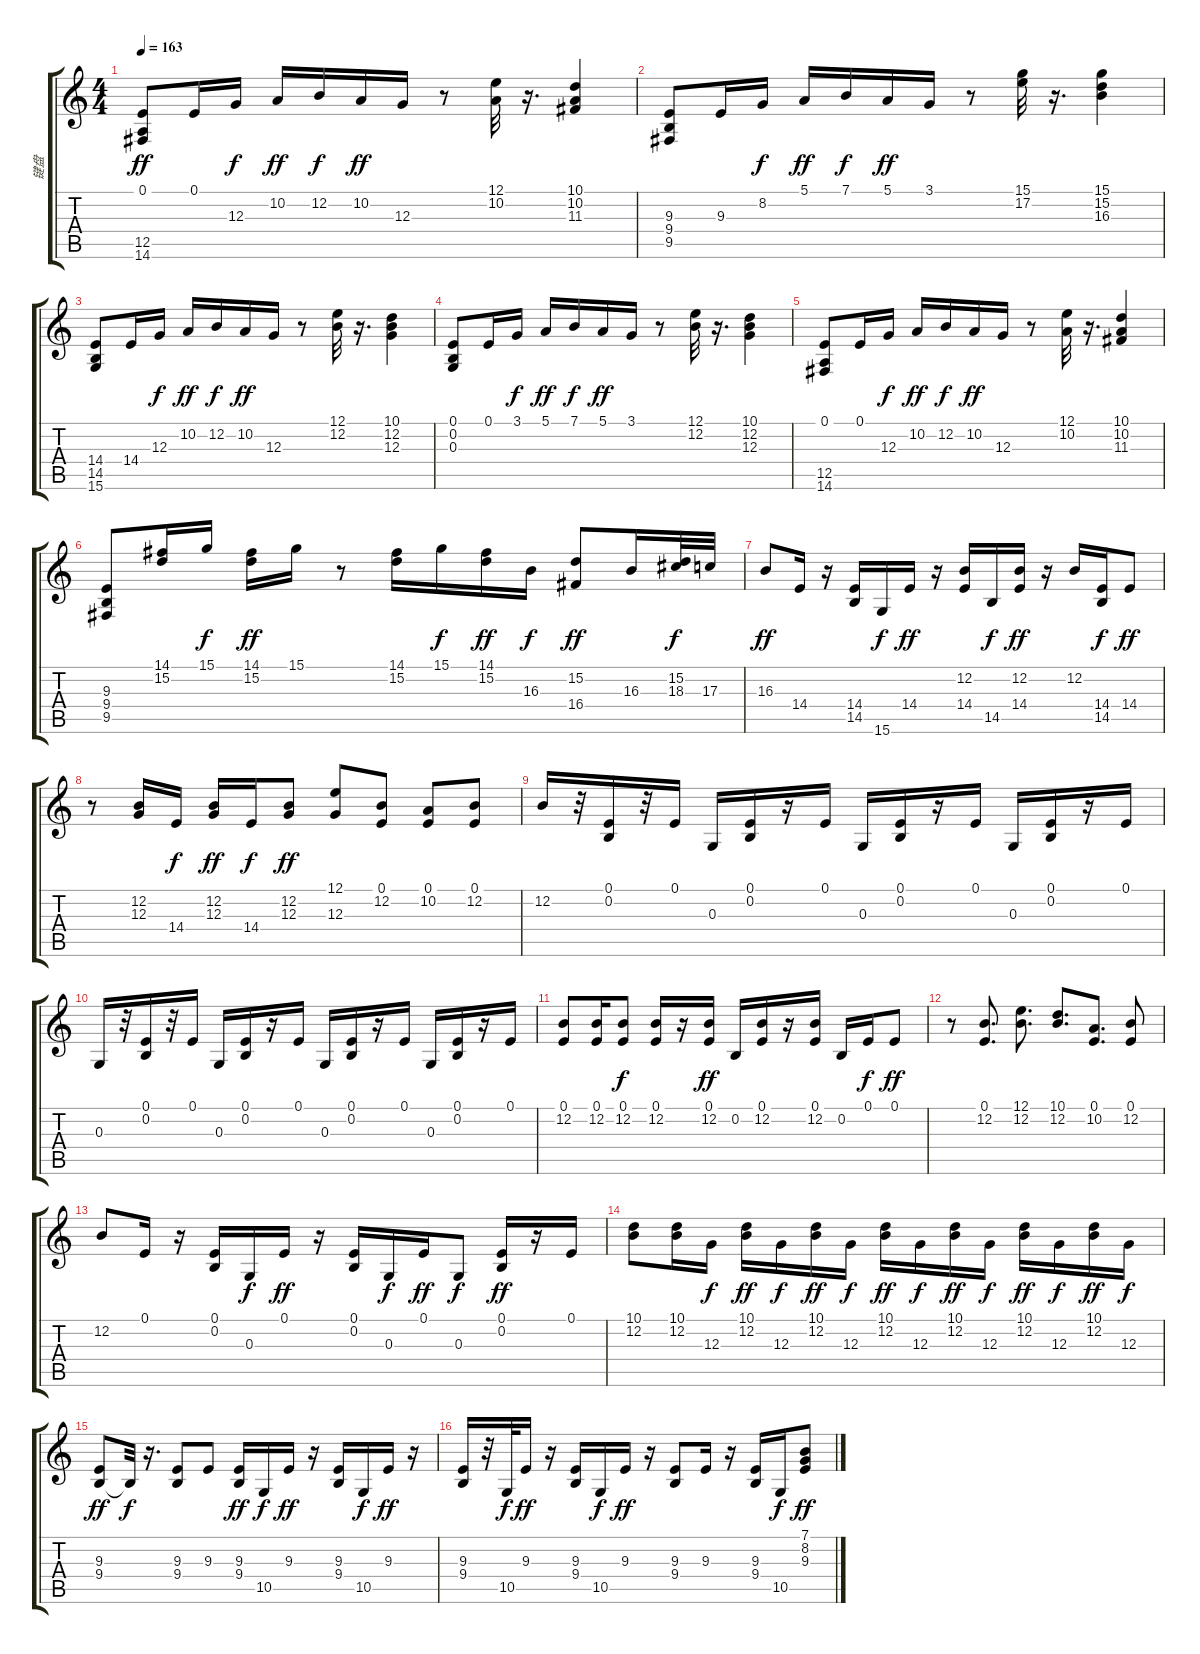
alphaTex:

\track ("键盘" "键盘") {instrument harpsichord}
\staff {score tabs}
\tuning (E4 B3 G3 D3 A2 E2) {hide}
\ts (4 4)
\tempo 163
\clef g2
\ks c
(0.1 12.5 14.6).8{dy ff} 0.1.16 12.3.16{dy f} 10.2.16{dy ff} 12.2.16{dy f} 10.2.16{dy ff} 12.3.16 r.8 (12.1 10.2).32 r.16{d} (10.1 10.2 11.3).4 |
(9.3 9.4 9.5).8 9.3.16 8.2.16{dy f} 5.1.16{dy ff} 7.1.16{dy f} 5.1.16{dy ff} 3.1.16 r.8 (15.1 17.2).32 r.16{d} (15.1 15.2 16.3).4 |
(14.4 14.5 15.6).8 14.4.16 12.3.16{dy f} 10.2.16{dy ff} 12.2.16{dy f} 10.2.16{dy ff} 12.3.16 r.8 (12.1 12.2).32 r.16{d} (10.1 12.2 12.3).4 |
(0.1 0.2 0.3).8 0.1.16 3.1.16{dy f} 5.1.16{dy ff} 7.1.16{dy f} 5.1.16{dy ff} 3.1.16 r.8 (12.1 12.2).32 r.16{d} (10.1 12.2 12.3).4 |
(0.1 12.5 14.6).8 0.1.16 12.3.16{dy f} 10.2.16{dy ff} 12.2.16{dy f} 10.2.16{dy ff} 12.3.16 r.8 (12.1 10.2).32 r.16{d} (10.1 10.2 11.3).4 |
(9.3 9.4 9.5).8 (14.1 15.2).16 15.1.16{dy f} (14.1 15.2).16{dy ff} 15.1.16 r.8 (14.1 15.2).16 15.1.16{dy f} (14.1 15.2).16{dy ff} 16.3.16{dy f} (15.2 16.4).8{dy ff} 16.3.16 (15.2 18.3).32{dy f} 17.3.32 |
16.3.8{dy ff} 14.4.16 r.16 (14.4 14.5).16 15.6.16{dy f} 14.4.16{dy ff} r.16 (12.2 14.4).16 14.5.16{dy f} (12.2 14.4).16{dy ff} r.16 12.2.16 (14.4 14.5).16{dy f} 14.4.8{dy ff} |
r.8 (12.2 12.3).16 14.4.16{dy f} (12.2 12.3).16{dy ff} 14.4.16{dy f} (12.2 12.3).8{dy ff} (12.1 12.3).8 (0.1 12.2).8 (0.1 10.2).8 (0.1 12.2).8 |
12.2.16 r.32 (0.1 0.2).16 r.32 0.1.16 0.3.16 (0.1 0.2).16 r.16 0.1.16 0.3.16 (0.1 0.2).16 r.16 0.1.16 0.3.16 (0.1 0.2).16 r.16 0.1.16 |
0.3.16 r.32 (0.1 0.2).16 r.32 0.1.16 0.3.16 (0.1 0.2).16 r.16 0.1.16 0.3.16 (0.1 0.2).16 r.16 0.1.16 0.3.16 (0.1 0.2).16 r.16 0.1.16 |
(0.1 12.2).8 (0.1 12.2).16 (0.1 12.2).8{dy f} (0.1 12.2).16 r.16 (0.1 12.2).16{dy ff} 0.2.16 (0.1 12.2).16 r.16 (0.1 12.2).16 0.2.16 0.1.16{dy f} 0.1.8{dy ff} |
r.8 (0.1 12.2).8{d} (12.1 12.2).8{d} (10.1 12.2).8{d} (0.1 10.2).8{d} (0.1 12.2).8 |
12.2.8 0.1.16 r.16 (0.1 0.2).16 0.3.16{dy f} 0.1.16{dy ff} r.16 (0.1 0.2).16 0.3.16{dy f} 0.1.16{dy ff} 0.3.8{dy f} (0.1 0.2).16{dy ff} r.16 0.1.16 |
(10.1 12.2).8 (10.1 12.2).16 12.3.16{dy f} (10.1 12.2).16{dy ff} 12.3.16{dy f} (10.1 12.2).16{dy ff} 12.3.16{dy f} (10.1 12.2).16{dy ff} 12.3.16{dy f} (10.1 12.2).16{dy ff} 12.3.16{dy f} (10.1 12.2).16{dy ff} 12.3.16{dy f} (10.1 12.2).16{dy ff} 12.3.16{dy f} |
(9.3 9.4).8{dy ff} 9.4{t}.32{dy f} r.16{d} (9.3 9.4).8 9.3.8 (9.3 9.4).16{dy ff} 10.5.16{dy f} 9.3.16{dy ff} r.16 (9.3 9.4).16 10.5.16{dy f} 9.3.16{dy ff} r.16 |
(9.3 9.4).16 r.32 10.5.32{dy f} 9.3.16{dy ff} r.16 (9.3 9.4).16 10.5.16{dy f} 9.3.16{dy ff} r.16 (9.3 9.4).8 9.3.16 r.16 (9.3 9.4).16 10.5.16{dy f} (7.1 8.2 9.3).8{dy ff}
